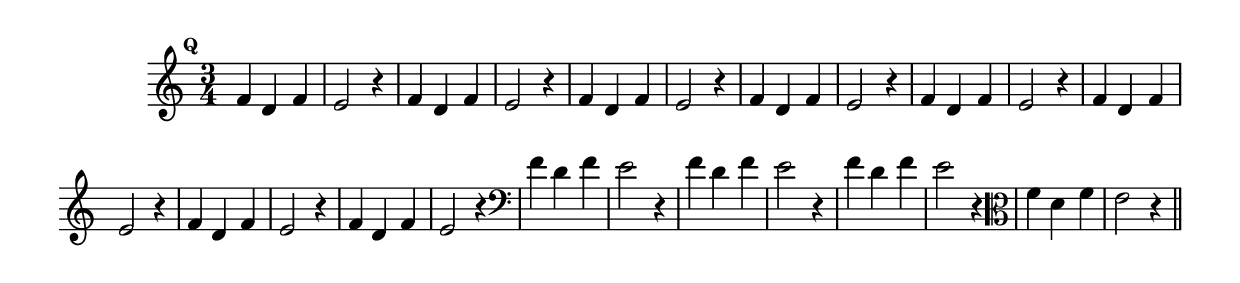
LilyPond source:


\version "2.14.2"

%\header { texidoc="Perguntas e Respostas"}

\relative c' {

  \override Staff.TimeSignature #'style = #'()
  \time 3/4 
  \override Score.BarNumber #'transparent = ##t
                                %\override Score.RehearsalMark #'font-family = #'roman
  \override Score.RehearsalMark #'font-size = #-2
  \override Score.BarNumber #'transparent = ##t
  \set Score.markFormatter = #format-mark-numbers

  \mark 16 

                                % CLARINETE

  \tag #'cl {
    f4 d f | e2 r4 
  }

                                % FLAUTA

  \tag #'fl {
    f4 d f | e2 r4 
  }

                                % OBOÉ

  \tag #'ob {
    f4 d f | e2 r4 
  }

                                % SAX ALTO

  \tag #'saxa {
    f4 d f | e2 r4 
  }

                                % SAX TENOR

  \tag #'saxt {
    f4 d f | e2 r4 
  }

                                % SAX GENES

  \tag #'saxg {
    f4 d f | e2 r4 
  }

                                % TROMPETE

  \tag #'tpt {
    f4 d f | e2 r4 
  }

                                % TROMPA

  \tag #'tpa {
    f4 d f | e2 r4 
  }


                                % TROMBONE

  \tag #'tbn {
    \clef bass
    f4 d f | e2 r4 
  }

                                % TUBA MIB

  \tag #'tbamib {
    \clef bass
    f4 d f | e2 r4 
  }

                                % TUBA SIB

  \tag #'tbasib {
    \clef bass
    f4 d f | e2 r4 
  }


                                % VIOLA

  \tag #'vla {
    \clef alto
    f4 d f | e2 r4 
  }
                                % FINAL

  \bar "||"

}
